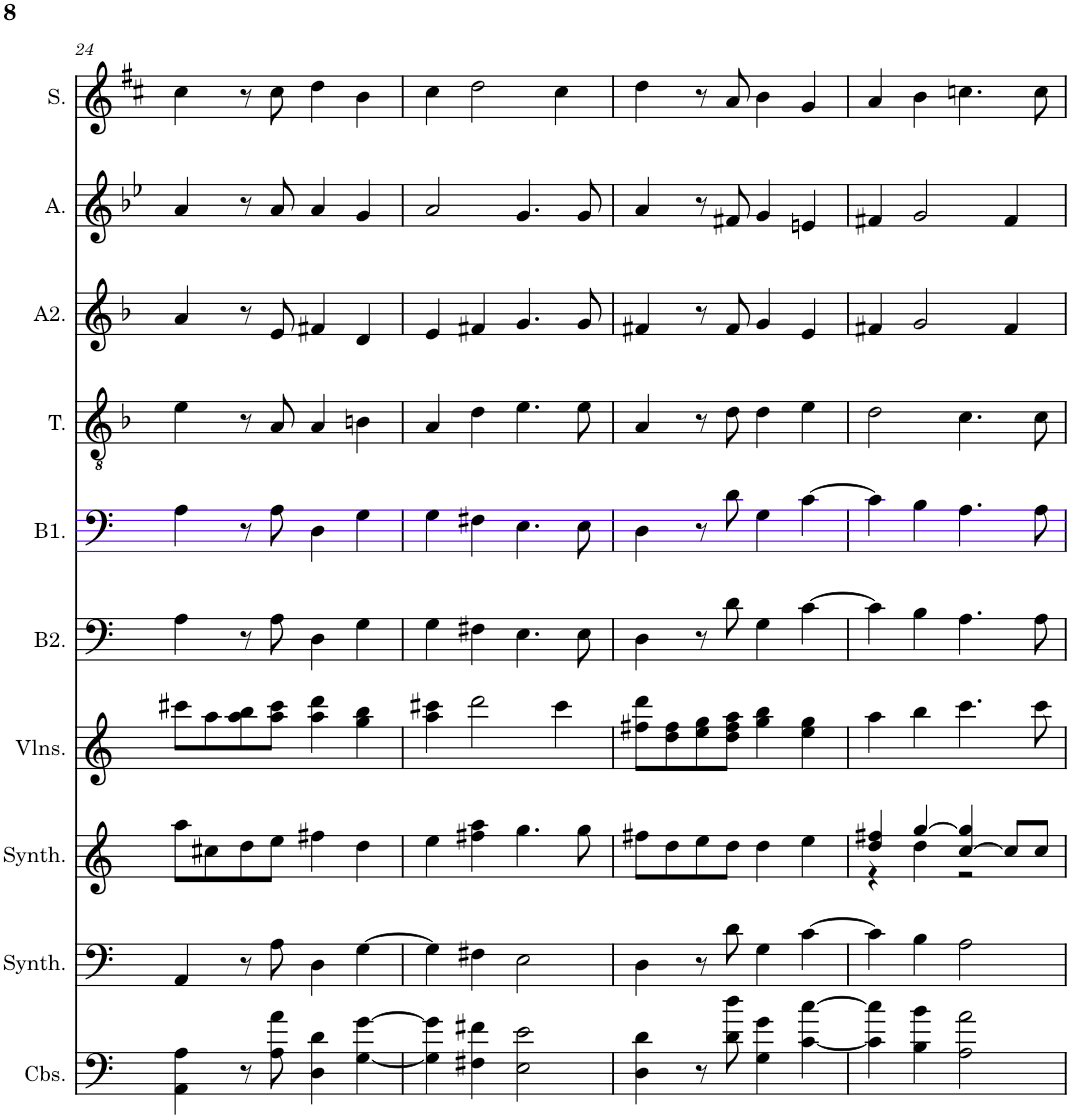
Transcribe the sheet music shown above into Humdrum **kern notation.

**kern	**kern	**kern	**kern	**kern	**kern	**kern	**kern	**kern	**kern
*part10	*part9	*part8	*part7	*part6	*part5	*part4	*part3	*part2	*part1
*staff10	*staff9	*staff8	*staff7	*staff6	*staff5	*staff4	*staff3	*staff2	*staff1
*I"Contrebasses, D'Bass/Strings, etc	*I"Synthétiseur d'instruments à cordes, Synth strings, etc	*I"Synthétiseur d'instruments à cordes, Synth strings 2	*I"Violons, 1st violins	*I"Basse2	*I"Basse1	*I"Ténor	*I"Alto2	*I"Alto	*I"Soprano
*I'Cbs.	*I'Synth.	*I'Synth.	*I'Vlns.	*I'B2.	*I'B1.	*I'T.	*I'A2.	*I'A.	*I'S.
!!LO:PB:g=z
*clefF4	*clefF4	*clefG2	*clefG2	*clefF4	*clefF4	*clefGv2	*clefG2	*clefG2	*clefG2
*Trd7c12	*	*	*	*	*	*	*	*	*
*k[]	*k[]	*k[]	*k[]	*k[]	*k[]	*k[b-]	*k[b-]	*k[b-e-]	*k[f#c#]
*M4/4	*M4/4	*M4/4	*M4/4	*M4/4	*M4/4	*M4/4	*M4/4	*M4/4	*M4/4
=24	=24	=24	=24	=24	=24	=24	=24	=24	=24
4AA\ 4A\	4AA/	8aa\L	8ccc#X\L	4A\	4A\	4e\	4a/	4a/	4cc#\
.	.	8cc#X\	8aa\	.	.	.	.	.	.
8r	8r	8dd\	8aa\ 8bb\	8r	8r	8r	8r	8r	8r
8A\ 8a\	8A\	8ee\J	8aa\ 8ccc#\J	8A\	8A\	8A/	8e/	8a/	8cc#\
4D\ 4d\	4D\	4ff#X\	4aa\ 4ddd\	4D\	4D\	4A/	4f#X/	4a/	4dd\
[4G\ [4g\	[4G\	4dd\	4gg\ 4bb\	4G\	4G\	4Bn\	4d/	4g/	4b\
=25	=25	=25	=25	=25	=25	=25	=25	=25	=25
4G\] 4g\]	4G\]	4ee\	4aa\ 4ccc#X\	4G\	4G\	4A/	4e/	2a/	4cc#\
4F#X\ 4f#X\	4F#X\	4ff#X\ 4aa\	2ddd\	4F#X\	4F#X\	4d\	4f#X/	.	2dd\
2E\ 2e\	2E\	4.gg\	.	4.E\	4.E\	4.e\	4.g/	4.g/	.
.	.	.	4ccc#\	.	.	.	.	.	4cc#\
.	.	8gg\	.	8E\	8E\	8e\	8g/	8g/	.
=26	=26	=26	=26	=26	=26	=26	=26	=26	=26
4D\ 4d\	4D\	8ff#X\L	8ff#X\ 8ddd\L	4D\	4D\	4A/	4f#X/	4a/	4dd\
.	.	8dd\	8dd\ 8ff#\	.	.	.	.	.	.
8r	8r	8ee\	8ee\ 8gg\	8r	8r	8r	8r	8r	8r
8d\ 8dd\	8d\	8dd\J	8dd\ 8ff#\ 8aa\J	8d\	8d\	8d\	8f#/	8f#X/	8a/
4G\ 4g\	4G\	4dd\	4gg\ 4bb\	4G\	4G\	4d\	4g/	4g/	4b\
[4c\ [4cc\	[4c\	4ee\	4ee\ 4gg\	[4c\	[4c\	4e\	4e/	4en/	4g/
=27	=27	=27	=27	=27	=27	=27	=27	=27	=27
*	*	*^	*	*	*	*	*	*	*
4c\] 4cc\]	4c\]	4dd/ 4ff#X/	4r	4aa\	4c\]	4c\]	2d\	4f#X/	4f#X/	4a/
4B\ 4b\	4B\	[4gg/	4dd\	4bb\	4B\	4B\	.	2g/	2g/	4b\
2A\ 2a\	2A\	[4cc/ 4gg/]	2r	4.ccc\	4.A\	4.A\	4.c\	.	.	4.ccn\
.	.	8cc/L]	.	.	.	.	.	4f#/	4f#/	.
.	.	8cc/J	.	8ccc\	8A\	8A\	8c\	.	.	8cc\
*	*	*v	*v	*	*	*	*	*	*	*
=	=	=	=	=	=	=	=	=	=
*-	*-	*-	*-	*-	*-	*-	*-	*-	*-
